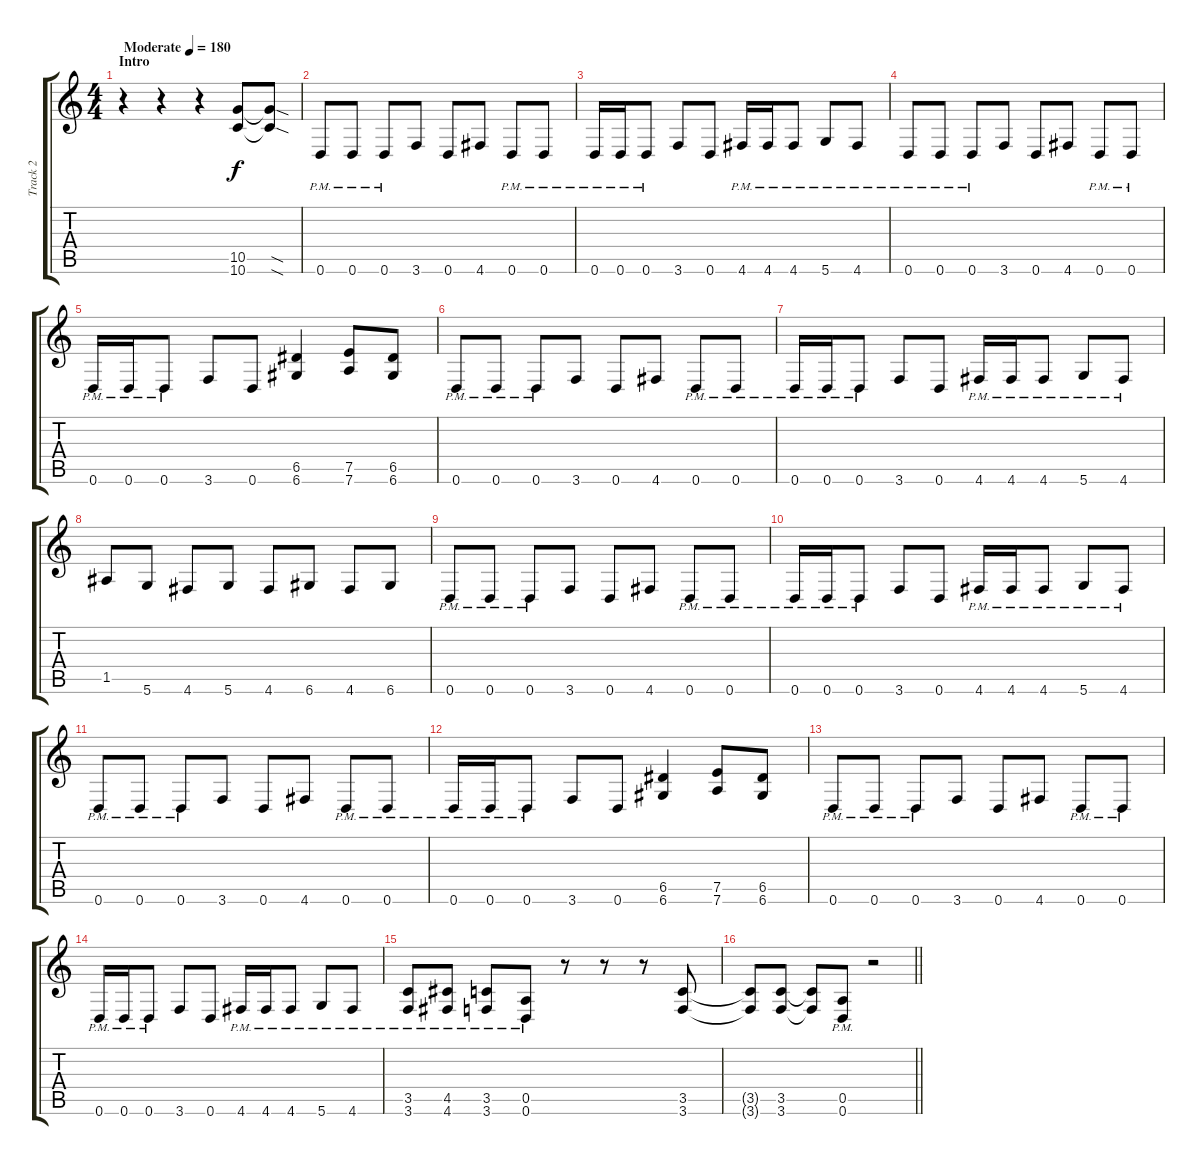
\track ("Track 2" "Track 2") {instrument distortionguitar}
\staff {score tabs}
\tuning (E4 B3 G3 D3 A2 D2) {hide}
\ts (4 4)
\section ("" "Intro")
\tempo (180 "Moderate")
\clef g2
\ks c
r.4{dy f instrument distortionguitar} r.4 r.4 (10.5 10.6).8 (10.5{sod t} 10.6{sod t}).8 |
0.6{pm}.8 0.6{pm}.8 0.6{pm}.8 3.6.8 0.6.8 4.6.8 0.6{pm}.8 0.6{pm}.8 |
0.6{pm}.16 0.6{pm}.16 0.6{pm}.8 3.6.8 0.6.8 4.6{pm}.16 4.6{pm}.16 4.6{pm}.8 5.6{pm}.8 4.6{pm}.8 |
0.6{pm}.8 0.6{pm}.8 0.6{pm}.8 3.6.8 0.6.8 4.6.8 0.6{pm}.8 0.6{pm}.8 |
0.6{pm}.16 0.6{pm}.16 0.6{pm}.8 3.6.8 0.6.8 (6.5 6.6).4 (7.5 7.6).8 (6.5 6.6).8 |
0.6{pm}.8 0.6{pm}.8 0.6{pm}.8 3.6.8 0.6.8 4.6.8 0.6{pm}.8 0.6{pm}.8 |
0.6{pm}.16 0.6{pm}.16 0.6{pm}.8 3.6.8 0.6.8 4.6{pm}.16 4.6{pm}.16 4.6{pm}.8 5.6{pm}.8 4.6{pm}.8 |
1.5.8 5.6.8 4.6.8 5.6.8 4.6.8 6.6.8 4.6.8 6.6.8 |
0.6{pm}.8 0.6{pm}.8 0.6{pm}.8 3.6.8 0.6.8 4.6.8 0.6{pm}.8 0.6{pm}.8 |
0.6{pm}.16 0.6{pm}.16 0.6{pm}.8 3.6.8 0.6.8 4.6{pm}.16 4.6{pm}.16 4.6{pm}.8 5.6{pm}.8 4.6{pm}.8 |
0.6{pm}.8 0.6{pm}.8 0.6{pm}.8 3.6.8 0.6.8 4.6.8 0.6{pm}.8 0.6{pm}.8 |
0.6{pm}.16 0.6{pm}.16 0.6{pm}.8 3.6.8 0.6.8 (6.5 6.6).4 (7.5 7.6).8 (6.5 6.6).8 |
0.6{pm}.8 0.6{pm}.8 0.6{pm}.8 3.6.8 0.6.8 4.6.8 0.6{pm}.8 0.6{pm}.8 |
0.6{pm}.16 0.6{pm}.16 0.6{pm}.8 3.6.8 0.6.8 4.6{pm}.16 4.6{pm}.16 4.6{pm}.8 5.6{pm}.8 4.6{pm}.8 |
(3.5{pm} 3.6{pm}).8 (4.5{pm} 4.6{pm}).8 (3.5{pm} 3.6{pm}).8 (0.5{pm} 0.6{pm}).8 r.8 r.8 r.8 (3.5 3.6).8 |
\barLineRight lightlight
(3.5{t} 3.6{t}).8 (3.5 3.6).8 (3.5{t} 3.6{t}).8 (0.5{pm} 0.6{pm}).8 r.2
